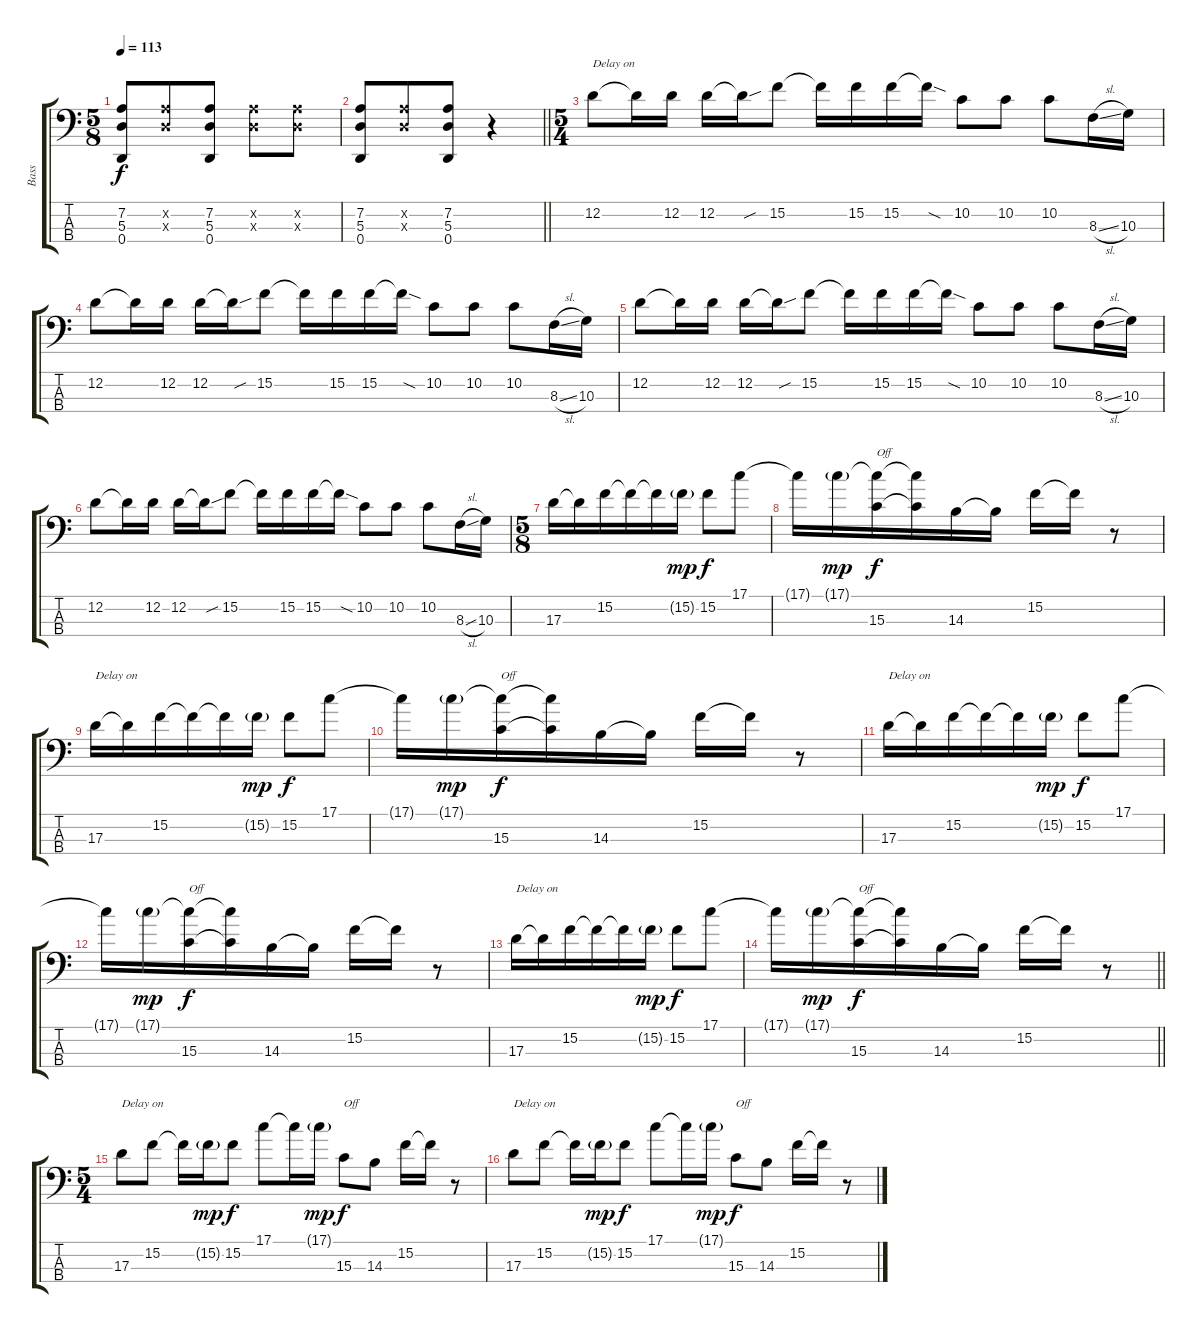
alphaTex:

\track ("Bass" "Bass") {instrument electricbassfinger}
\staff {score tabs}
\tuning (G2 D2 A1 D1) {hide}
\ts (5 8)
\tempo 113
\clef f4
\ks c
(7.2 5.3 0.4).8{dy f} (7.2{x} 5.3{x}).8 (7.2 5.3 0.4).8 (7.2{x} 5.3{x}).8 (7.2{x} 5.3{x}).8 |
\barLineRight lightlight
(7.2 5.3 0.4).8 (7.2{x} 5.3{x}).8 (7.2 5.3 0.4).8 r.4 |
\ts (5 4)
\section ("" "")
12.2.8{txt "Delay on"} 12.2{t}.16 12.2.16 12.2.16 12.2{sou t}.16 15.2.8 15.2{t}.16 15.2.16 15.2.16 15.2{sod t}.16 10.2.8 10.2.8 10.2.8 8.3{sl}.16 10.3.16 |
12.2.8 12.2{t}.16 12.2.16 12.2.16 12.2{sou t}.16 15.2.8 15.2{t}.16 15.2.16 15.2.16 15.2{sod t}.16 10.2.8 10.2.8 10.2.8 8.3{sl}.16 10.3.16 |
12.2.8 12.2{t}.16 12.2.16 12.2.16 12.2{sou t}.16 15.2.8 15.2{t}.16 15.2.16 15.2.16 15.2{sod t}.16 10.2.8 10.2.8 10.2.8 8.3{sl}.16 10.3.16 |
12.2.8 12.2{t}.16 12.2.16 12.2.16 12.2{sou t}.16 15.2.8 15.2{t}.16 15.2.16 15.2.16 15.2{sod t}.16 10.2.8 10.2.8 10.2.8 8.3{sl}.16 10.3.16 |
\ts (5 8)
17.3.16 17.3{t}.16 15.2.16 15.2{t}.16 15.2{t}.16 15.2{g}.16{dy mp} 15.2.8{dy f} 17.1.8 |
17.1{t}.16 17.1{g}.16{dy mp} (17.1{t} 15.3).16{txt "Off" dy f} (17.1{t} 15.3{t}).16 14.3.16 14.3{t}.16 15.2.16 15.2{t}.16 r.8 |
17.3.16{txt "Delay on"} 17.3{t}.16 15.2.16 15.2{t}.16 15.2{t}.16 15.2{g}.16{dy mp} 15.2.8{dy f} 17.1.8 |
17.1{t}.16 17.1{g}.16{dy mp} (17.1{t} 15.3).16{txt "Off" dy f} (17.1{t} 15.3{t}).16 14.3.16 14.3{t}.16 15.2.16 15.2{t}.16 r.8 |
17.3.16{txt "Delay on"} 17.3{t}.16 15.2.16 15.2{t}.16 15.2{t}.16 15.2{g}.16{dy mp} 15.2.8{dy f} 17.1.8 |
17.1{t}.16 17.1{g}.16{dy mp} (17.1{t} 15.3).16{txt "Off" dy f} (17.1{t} 15.3{t}).16 14.3.16 14.3{t}.16 15.2.16 15.2{t}.16 r.8 |
17.3.16{txt "Delay on"} 17.3{t}.16 15.2.16 15.2{t}.16 15.2{t}.16 15.2{g}.16{dy mp} 15.2.8{dy f} 17.1.8 |
\barLineRight lightlight
17.1{t}.16 17.1{g}.16{dy mp} (17.1{t} 15.3).16{txt "Off" dy f} (17.1{t} 15.3{t}).16 14.3.16 14.3{t}.16 15.2.16 15.2{t}.16 r.8 |
\ts (5 4)
\section ("" "")
17.3.8{txt "Delay on"} 15.2.8 15.2{t}.16 15.2{g}.16{dy mp} 15.2.8{dy f} 17.1.8 17.1{t}.16 17.1{g}.16{dy mp} 15.3.8{txt "Off" dy f} 14.3.8 15.2.16 15.2{t}.16 r.8 |
17.3.8{txt "Delay on"} 15.2.8 15.2{t}.16 15.2{g}.16{dy mp} 15.2.8{dy f} 17.1.8 17.1{t}.16 17.1{g}.16{dy mp} 15.3.8{txt "Off" dy f} 14.3.8 15.2.16 15.2{t}.16 r.8
